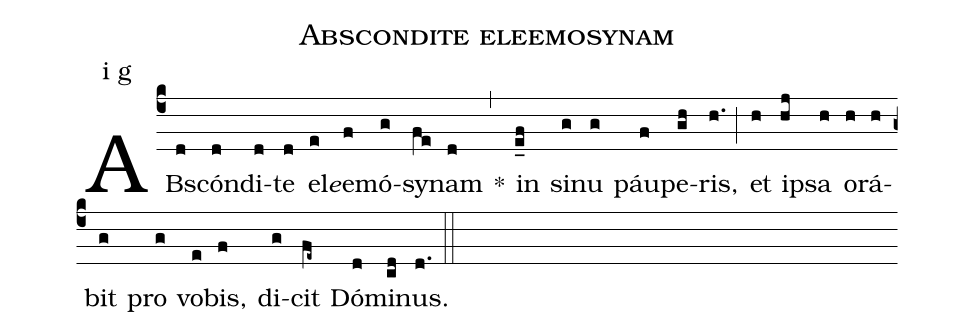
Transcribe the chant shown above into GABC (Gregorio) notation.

name: Abscondite eleemosynam;
annotation: i g;
mode: 1;
%%
(c4)
ABs(d)cón(d)di(d)te(d) e(e)l<e>e</e>e(f)mó(g)sy(fe)nam(d) *(,)
in(e_f) si(g)nu(g) páu(f)pe(gh)ris,(h.) (;)
et(h) ip(hj)sa(h) o(h)rá(h)bit(g) pro(g) vo(e)bis,(f) di(g)cit(fe~) Dó(d)mi(cd)nus.(d.) (::)
